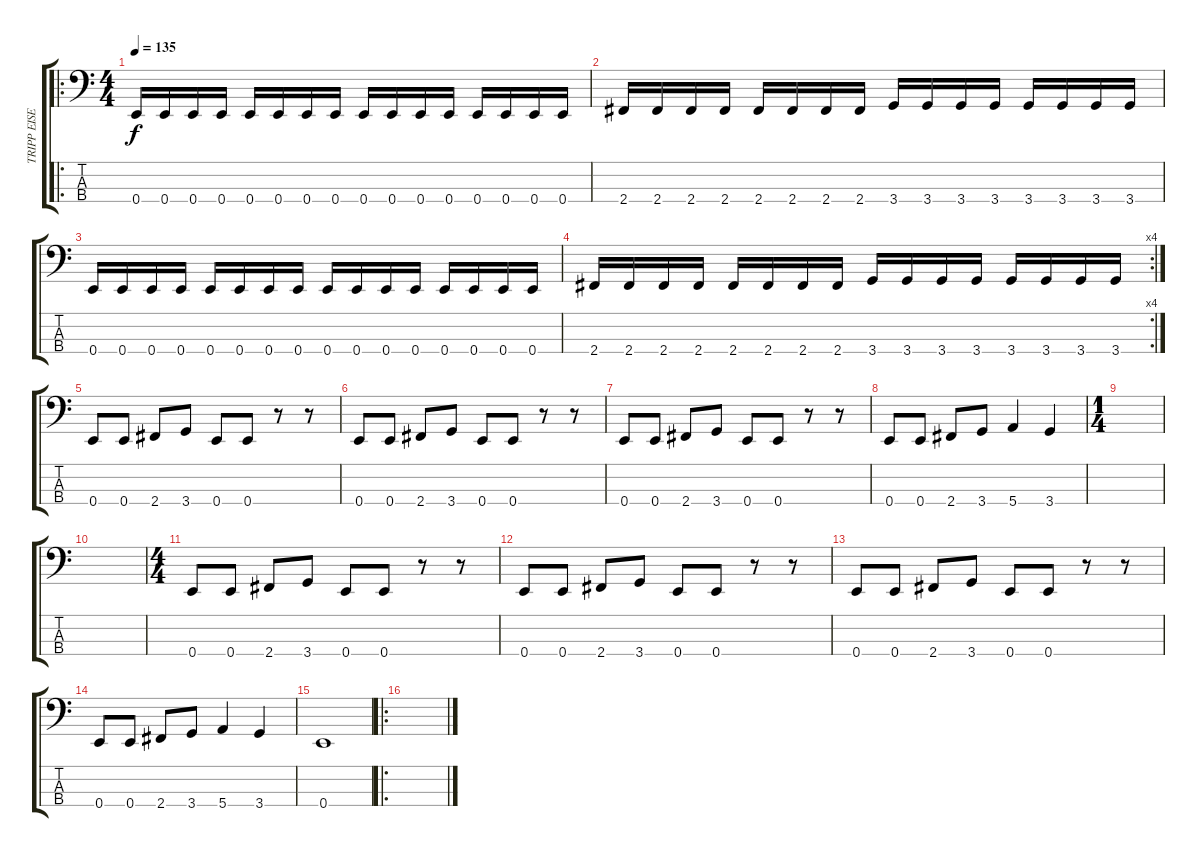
\track ("TRIPP EISEN ARRANGED FOR BASS" "TRIPP EISE") {instrument electricbasspick}
\staff {score tabs}
\tuning (G2 D2 A1 E1) {hide}
\ro
\ts (4 4)
\tempo 135
\clef f4
\ks c
0.4.16{dy f instrument electricbasspick} 0.4.16 0.4.16 0.4.16 0.4.16 0.4.16 0.4.16 0.4.16 0.4.16 0.4.16 0.4.16 0.4.16 0.4.16 0.4.16 0.4.16 0.4.16 |
2.4.16 2.4.16 2.4.16 2.4.16 2.4.16 2.4.16 2.4.16 2.4.16 3.4.16 3.4.16 3.4.16 3.4.16 3.4.16 3.4.16 3.4.16 3.4.16 |
0.4.16 0.4.16 0.4.16 0.4.16 0.4.16 0.4.16 0.4.16 0.4.16 0.4.16 0.4.16 0.4.16 0.4.16 0.4.16 0.4.16 0.4.16 0.4.16 |
\rc 4
2.4.16 2.4.16 2.4.16 2.4.16 2.4.16 2.4.16 2.4.16 2.4.16 3.4.16 3.4.16 3.4.16 3.4.16 3.4.16 3.4.16 3.4.16 3.4.16 |
0.4.8 0.4.8 2.4.8 3.4.8 0.4.8 0.4.8 r.8 r.8 |
0.4.8 0.4.8 2.4.8 3.4.8 0.4.8 0.4.8 r.8 r.8 |
0.4.8 0.4.8 2.4.8 3.4.8 0.4.8 0.4.8 r.8 r.8 |
0.4.8 0.4.8 2.4.8 3.4.8 5.4.4 3.4.4 |
\ts (1 4)
|
|
\ts (4 4)
0.4.8 0.4.8 2.4.8 3.4.8 0.4.8 0.4.8 r.8 r.8 |
0.4.8 0.4.8 2.4.8 3.4.8 0.4.8 0.4.8 r.8 r.8 |
0.4.8 0.4.8 2.4.8 3.4.8 0.4.8 0.4.8 r.8 r.8 |
0.4.8 0.4.8 2.4.8 3.4.8 5.4.4 3.4.4 |
0.4.1 |
\ro
